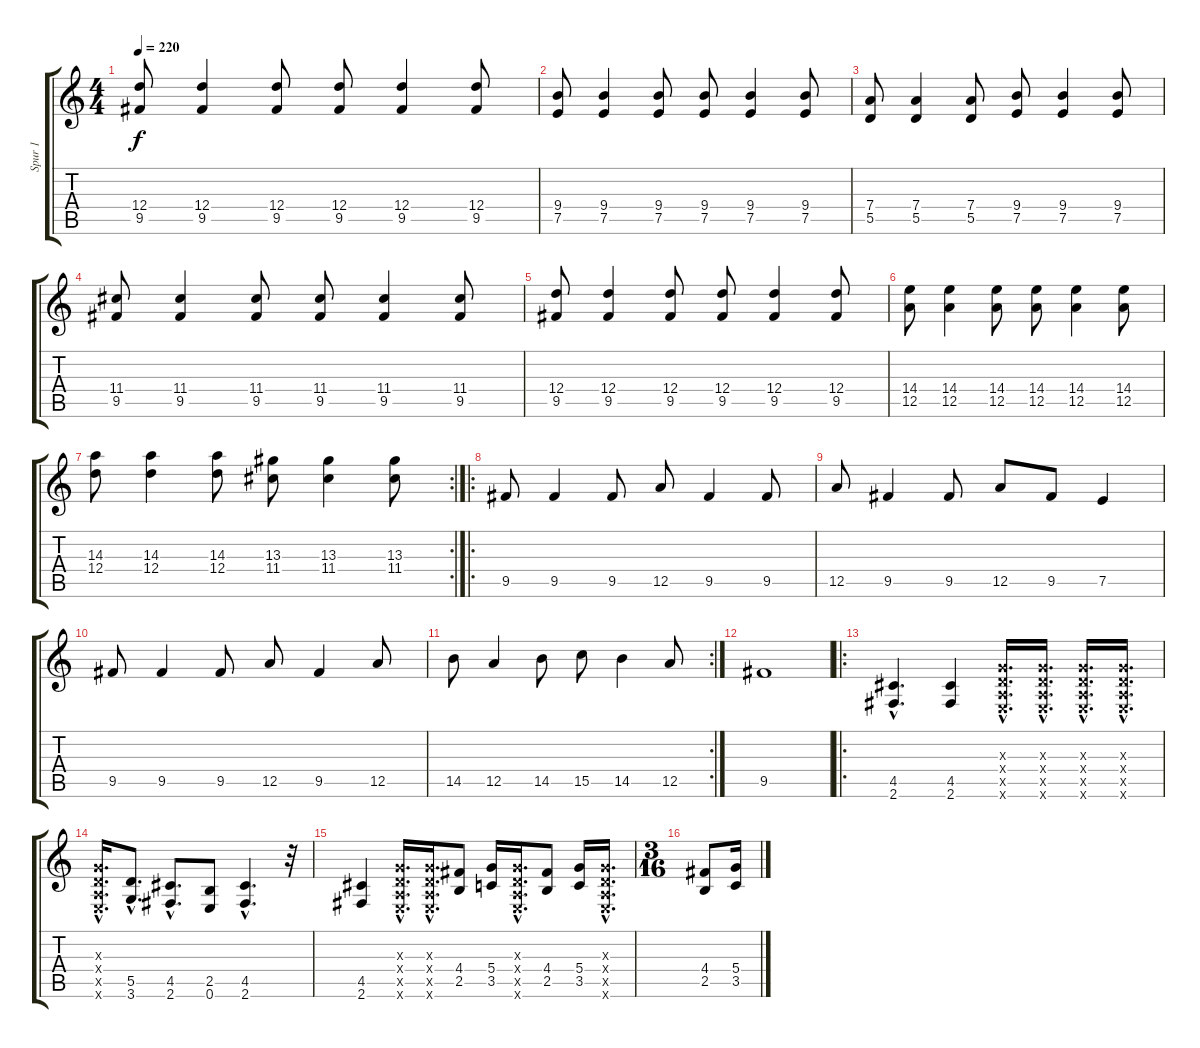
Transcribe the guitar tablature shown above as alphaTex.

\track ("Spur 1" "Spur 1") {instrument overdrivenguitar}
\staff {score tabs}
\tuning (E4 B3 G3 D3 A2 E2) {hide}
\ts (4 4)
\tempo 220
\clef g2
\ks c
(12.4 9.5).8{dy f} (12.4 9.5).4 (12.4 9.5).8 (12.4 9.5).8 (12.4 9.5).4 (12.4 9.5).8 |
(9.4 7.5).8 (9.4 7.5).4 (9.4 7.5).8 (9.4 7.5).8 (9.4 7.5).4 (9.4 7.5).8 |
(7.4 5.5).8 (7.4 5.5).4 (7.4 5.5).8 (9.4 7.5).8 (9.4 7.5).4 (9.4 7.5).8 |
(11.4 9.5).8 (11.4 9.5).4 (11.4 9.5).8 (11.4 9.5).8 (11.4 9.5).4 (11.4 9.5).8 |
(12.4 9.5).8 (12.4 9.5).4 (12.4 9.5).8 (12.4 9.5).8 (12.4 9.5).4 (12.4 9.5).8 |
(14.4 12.5).8 (14.4 12.5).4 (14.4 12.5).8 (14.4 12.5).8 (14.4 12.5).4 (14.4 12.5).8 |
\rc 2
(14.3 12.4).8 (14.3 12.4).4 (14.3 12.4).8 (13.3 11.4).8 (13.3 11.4).4 (13.3 11.4).8 |
\ro
9.5.8 9.5.4 9.5.8 12.5.8 9.5.4 9.5.8 |
12.5.8 9.5.4 9.5.8 12.5.8 9.5.8 7.5.4 |
9.5.8 9.5.4 9.5.8 12.5.8 9.5.4 12.5.8 |
\rc 2
14.5.8 12.5.4 14.5.8 15.5.8 14.5.4 12.5.8 |
9.5.1 |
\ro
(4.5{hac} 2.6).4{d} (4.5 2.6).4 (0.3{hac x} 0.4{hac x} 0.5{hac x} 0.6{hac x}).16{d} (0.3{hac x} 0.4{hac x} 0.5{hac x} 0.6{hac x}).16{d} (0.3{hac x} 0.4{hac x} 0.5{hac x} 0.6{hac x}).16{d} (0.3{hac x} 0.4{hac x} 0.5{hac x} 0.6{hac x}).16{d} |
(0.3{hac x} 0.4{hac x} 0.5{hac x} 0.6{hac x}).16{d} (5.5{hac} 3.6{hac}).8{d} (4.5{hac} 2.6{hac}).8{d} (2.5 0.6).8 (4.5{hac} 2.6{hac}).4{d} r.32 |
(4.5 2.6).4 (0.3{hac x} 0.4{hac x} 0.5{hac x} 0.6{hac x}).16{d} (0.3{hac x} 0.4{hac x} 0.5{hac x} 0.6{hac x}).16{d} (4.4 2.5).8 (5.4 3.5).16 (0.3{hac x} 0.4{hac x} 0.5{hac x} 0.6{hac x}).16{d} (4.4 2.5).8 (5.4 3.5).16 (0.3{hac x} 0.4{hac x} 0.5{hac x} 0.6{hac x}).16{d} |
\ts (3 16)
(4.4 2.5).8 (5.4 3.5).16
